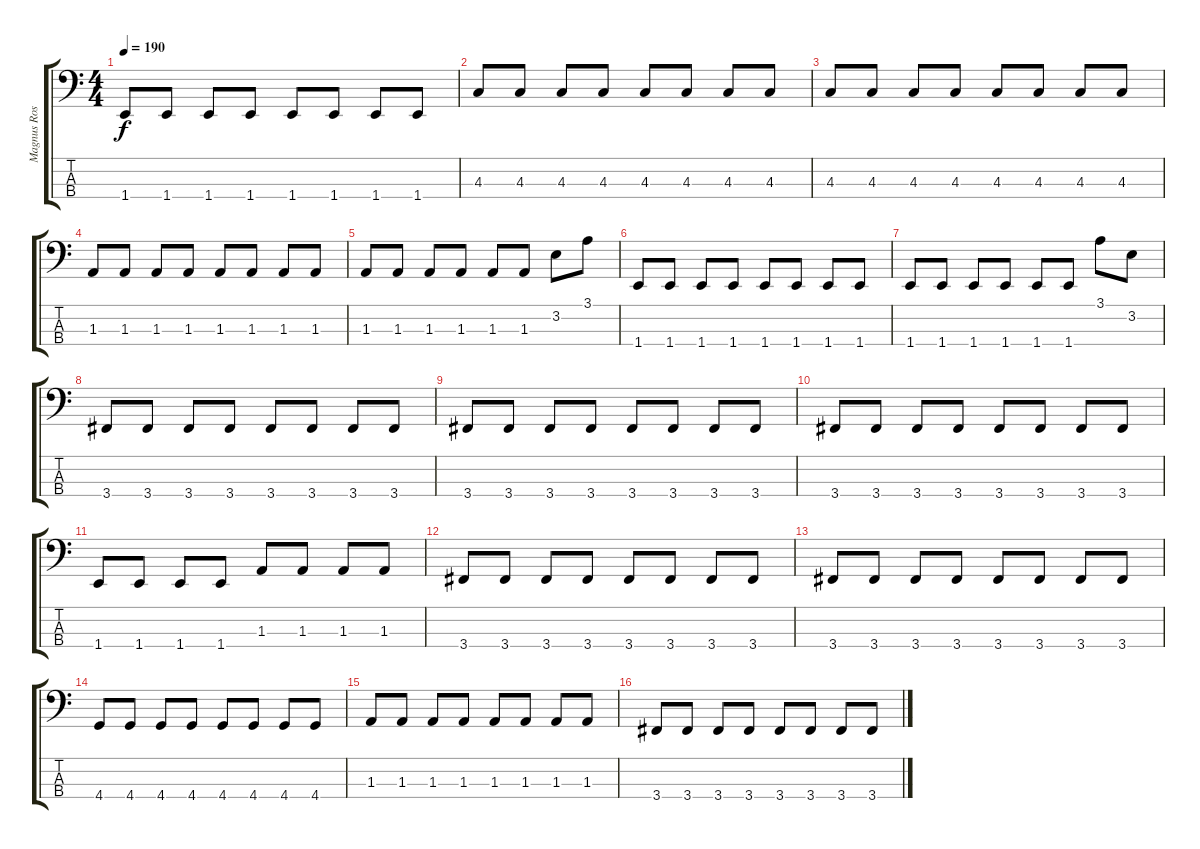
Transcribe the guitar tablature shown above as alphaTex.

\track ("Magnus Rosén Bass" "Magnus Ros") {instrument electricbassfinger}
\staff {score tabs}
\tuning (Gb2 Db2 Ab1 Eb1) {hide}
\ts (4 4)
\tempo 190
\clef f4
\ks c
1.4.8{dy f} 1.4.8 1.4.8 1.4.8 1.4.8 1.4.8 1.4.8 1.4.8 |
4.3.8 4.3.8 4.3.8 4.3.8 4.3.8 4.3.8 4.3.8 4.3.8 |
4.3.8 4.3.8 4.3.8 4.3.8 4.3.8 4.3.8 4.3.8 4.3.8 |
1.3.8 1.3.8 1.3.8 1.3.8 1.3.8 1.3.8 1.3.8 1.3.8 |
1.3.8 1.3.8 1.3.8 1.3.8 1.3.8 1.3.8 3.2.8 3.1.8 |
1.4.8 1.4.8 1.4.8 1.4.8 1.4.8 1.4.8 1.4.8 1.4.8 |
1.4.8 1.4.8 1.4.8 1.4.8 1.4.8 1.4.8 3.1.8 3.2.8 |
3.4.8 3.4.8 3.4.8 3.4.8 3.4.8 3.4.8 3.4.8 3.4.8 |
3.4.8 3.4.8 3.4.8 3.4.8 3.4.8 3.4.8 3.4.8 3.4.8 |
3.4.8 3.4.8 3.4.8 3.4.8 3.4.8 3.4.8 3.4.8 3.4.8 |
1.4.8 1.4.8 1.4.8 1.4.8 1.3.8 1.3.8 1.3.8 1.3.8 |
3.4.8 3.4.8 3.4.8 3.4.8 3.4.8 3.4.8 3.4.8 3.4.8 |
3.4.8 3.4.8 3.4.8 3.4.8 3.4.8 3.4.8 3.4.8 3.4.8 |
4.4.8 4.4.8 4.4.8 4.4.8 4.4.8 4.4.8 4.4.8 4.4.8 |
1.3.8 1.3.8 1.3.8 1.3.8 1.3.8 1.3.8 1.3.8 1.3.8 |
3.4.8 3.4.8 3.4.8 3.4.8 3.4.8 3.4.8 3.4.8 3.4.8
